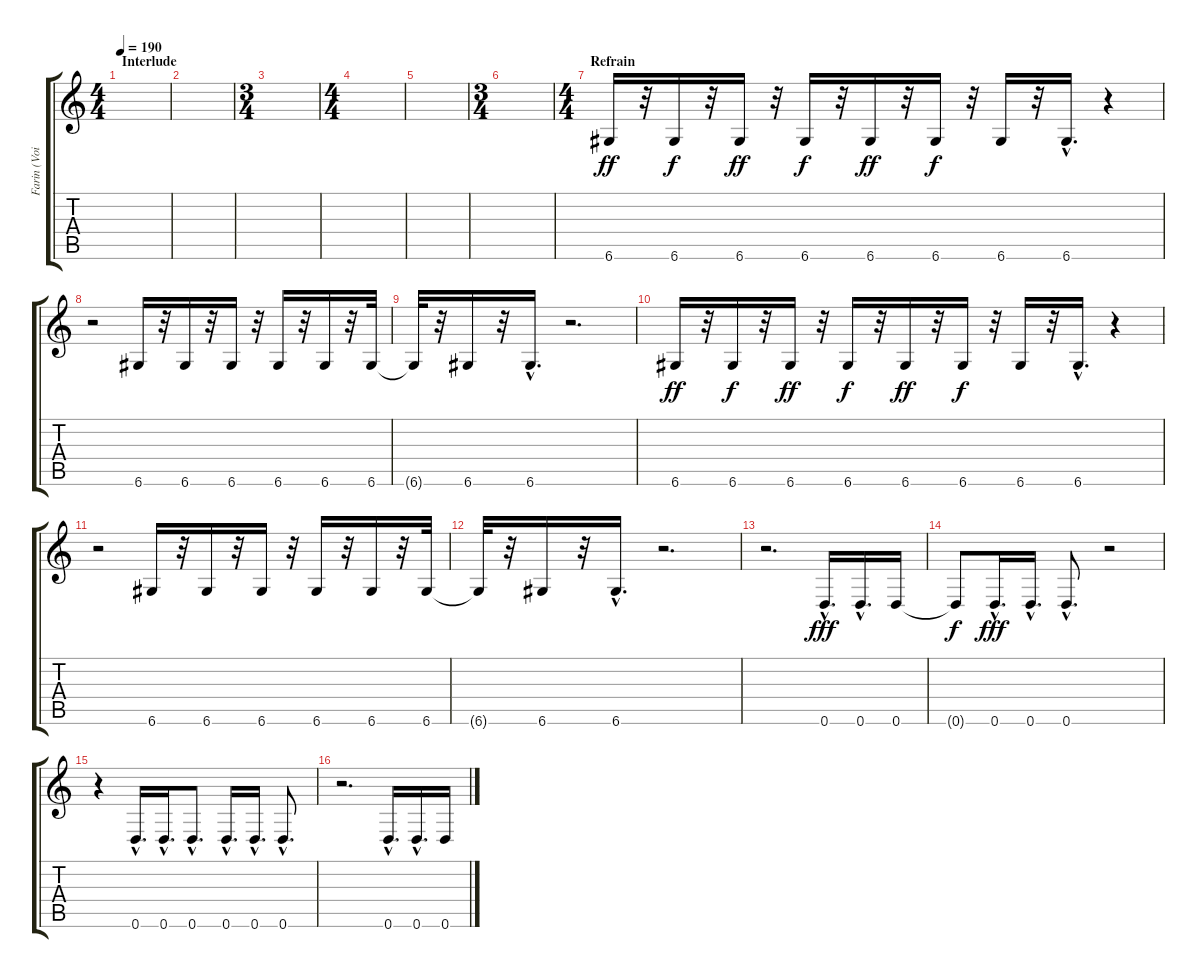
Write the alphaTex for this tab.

\track ("Farin (Voice)" "Farin (Voi") {instrument guitarharmonics}
\staff {score tabs}
\tuning (E4 B3 G3 D3 A2 D2) {hide}
\ts (4 4)
\section ("" "Interlude")
\tempo 190
\clef g2
\ks c
|
|
\ts (3 4)
|
\ts (4 4)
|
|
\ts (3 4)
|
\ts (4 4)
\section ("" "Refrain")
6.6.16{dy ff volume 16} r.32 6.6.16{dy f} r.32 6.6.16{dy ff} r.32 6.6.16{dy f} r.32 6.6.16{dy ff} r.32 6.6.16{dy f} r.32 6.6.16 r.32 6.6{hac}.16{d} r.4 |
r.2 6.6.16 r.32 6.6.16 r.32 6.6.16 r.32 6.6.16 r.32 6.6.16 r.32 6.6.32 |
6.6{t}.32 r.32 6.6.16 r.32 6.6{hac}.16{d} r.2{d} |
6.6.16{dy ff} r.32 6.6.16{dy f} r.32 6.6.16{dy ff} r.32 6.6.16{dy f} r.32 6.6.16{dy ff} r.32 6.6.16{dy f} r.32 6.6.16 r.32 6.6{hac}.16{d} r.4 |
r.2 6.6.16 r.32 6.6.16 r.32 6.6.16 r.32 6.6.16 r.32 6.6.16 r.32 6.6.32 |
6.6{t}.32 r.32 6.6.16 r.32 6.6{hac}.16{d} r.2{d} |
r.2{d} 0.6{hac}.16{d dy fff} 0.6{hac}.16{d} 0.6.16 |
0.6{t}.8{dy f} 0.6{hac}.16{d dy fff} 0.6{hac}.16{d} 0.6{hac}.8{d} r.2 |
r.4 0.6{hac}.16{d} 0.6{hac}.16{d} 0.6{hac}.8{d} 0.6{hac}.16{d} 0.6{hac}.16{d} 0.6{hac}.8{d} |
r.2{d} 0.6{hac}.16{d} 0.6{hac}.16{d} 0.6.16
